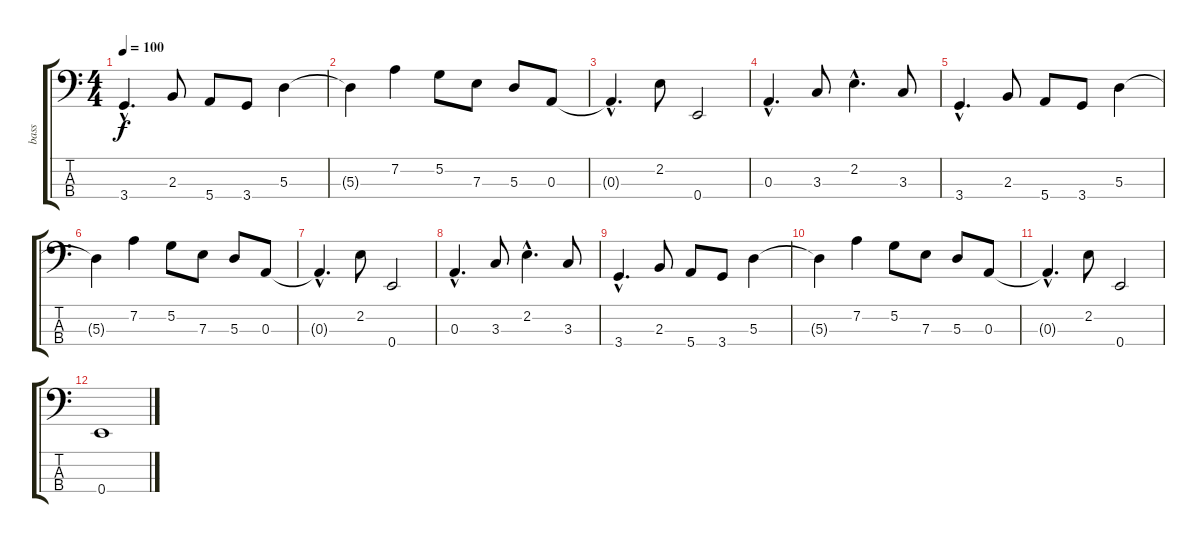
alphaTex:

\track ("bass" "bass") {instrument electricbassfinger}
\staff {score tabs}
\tuning (G2 D2 A1 E1) {hide}
\ts (4 4)
\tempo 100
\clef f4
\ks c
3.4{hac}.4{d dy f} 2.3.8 5.4.8 3.4.8 5.3.4 |
5.3{t}.4 7.2.4 5.2.8 7.3.8 5.3.8 0.3.8 |
0.3{hac t}.4{d} 2.2.8 0.4.2 |
0.3{hac}.4{d} 3.3.8 2.2{hac}.4{d} 3.3.8 |
3.4{hac}.4{d} 2.3.8 5.4.8 3.4.8 5.3.4 |
5.3{t}.4 7.2.4 5.2.8 7.3.8 5.3.8 0.3.8 |
0.3{hac t}.4{d} 2.2.8 0.4.2 |
0.3{hac}.4{d} 3.3.8 2.2{hac}.4{d} 3.3.8 |
3.4{hac}.4{d} 2.3.8 5.4.8 3.4.8 5.3.4 |
5.3{t}.4 7.2.4 5.2.8 7.3.8 5.3.8 0.3.8 |
0.3{hac t}.4{d} 2.2.8 0.4.2 |
0.4.1
